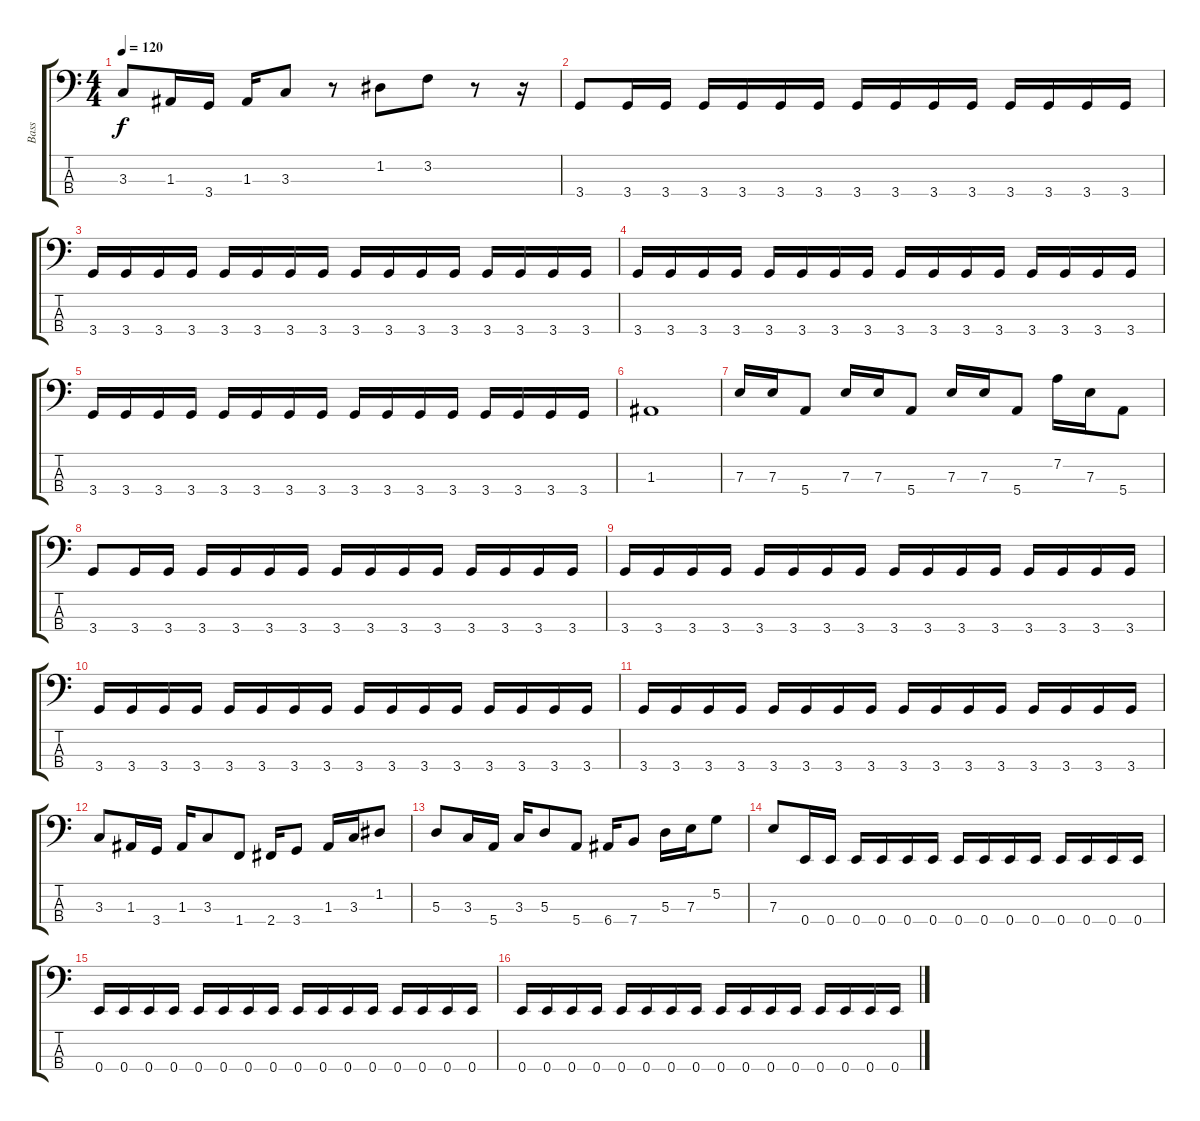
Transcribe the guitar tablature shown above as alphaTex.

\track ("Bass" "Bass") {instrument electricbassfinger}
\staff {score tabs}
\tuning (G2 D2 A1 E1) {hide}
\ts (4 4)
\tempo 120
\clef f4
\ks c
3.3.8{dy f} 1.3.16 3.4.16 1.3.16 3.3.8 r.8 1.2.8 3.2.8 r.8 r.16 |
3.4.8 3.4.16 3.4.16 3.4.16 3.4.16 3.4.16 3.4.16 3.4.16 3.4.16 3.4.16 3.4.16 3.4.16 3.4.16 3.4.16 3.4.16 |
3.4.16 3.4.16 3.4.16 3.4.16 3.4.16 3.4.16 3.4.16 3.4.16 3.4.16 3.4.16 3.4.16 3.4.16 3.4.16 3.4.16 3.4.16 3.4.16 |
3.4.16 3.4.16 3.4.16 3.4.16 3.4.16 3.4.16 3.4.16 3.4.16 3.4.16 3.4.16 3.4.16 3.4.16 3.4.16 3.4.16 3.4.16 3.4.16 |
3.4.16 3.4.16 3.4.16 3.4.16 3.4.16 3.4.16 3.4.16 3.4.16 3.4.16 3.4.16 3.4.16 3.4.16 3.4.16 3.4.16 3.4.16 3.4.16 |
1.3.1 |
7.3.16 7.3.16 5.4.8 7.3.16 7.3.16 5.4.8 7.3.16 7.3.16 5.4.8 7.2.16 7.3.16 5.4.8 |
3.4.8 3.4.16 3.4.16 3.4.16 3.4.16 3.4.16 3.4.16 3.4.16 3.4.16 3.4.16 3.4.16 3.4.16 3.4.16 3.4.16 3.4.16 |
3.4.16 3.4.16 3.4.16 3.4.16 3.4.16 3.4.16 3.4.16 3.4.16 3.4.16 3.4.16 3.4.16 3.4.16 3.4.16 3.4.16 3.4.16 3.4.16 |
3.4.16 3.4.16 3.4.16 3.4.16 3.4.16 3.4.16 3.4.16 3.4.16 3.4.16 3.4.16 3.4.16 3.4.16 3.4.16 3.4.16 3.4.16 3.4.16 |
3.4.16 3.4.16 3.4.16 3.4.16 3.4.16 3.4.16 3.4.16 3.4.16 3.4.16 3.4.16 3.4.16 3.4.16 3.4.16 3.4.16 3.4.16 3.4.16 |
3.3.8 1.3.16 3.4.16 1.3.16 3.3.8 1.4.8 2.4.16 3.4.8 1.3.16 3.3.16 1.2.8 |
5.3.8 3.3.16 5.4.16 3.3.16 5.3.8 5.4.8 6.4.16 7.4.8 5.3.16 7.3.16 5.2.8 |
7.3.8 0.4.16 0.4.16 0.4.16 0.4.16 0.4.16 0.4.16 0.4.16 0.4.16 0.4.16 0.4.16 0.4.16 0.4.16 0.4.16 0.4.16 |
0.4.16 0.4.16 0.4.16 0.4.16 0.4.16 0.4.16 0.4.16 0.4.16 0.4.16 0.4.16 0.4.16 0.4.16 0.4.16 0.4.16 0.4.16 0.4.16 |
0.4.16 0.4.16 0.4.16 0.4.16 0.4.16 0.4.16 0.4.16 0.4.16 0.4.16 0.4.16 0.4.16 0.4.16 0.4.16 0.4.16 0.4.16 0.4.16
